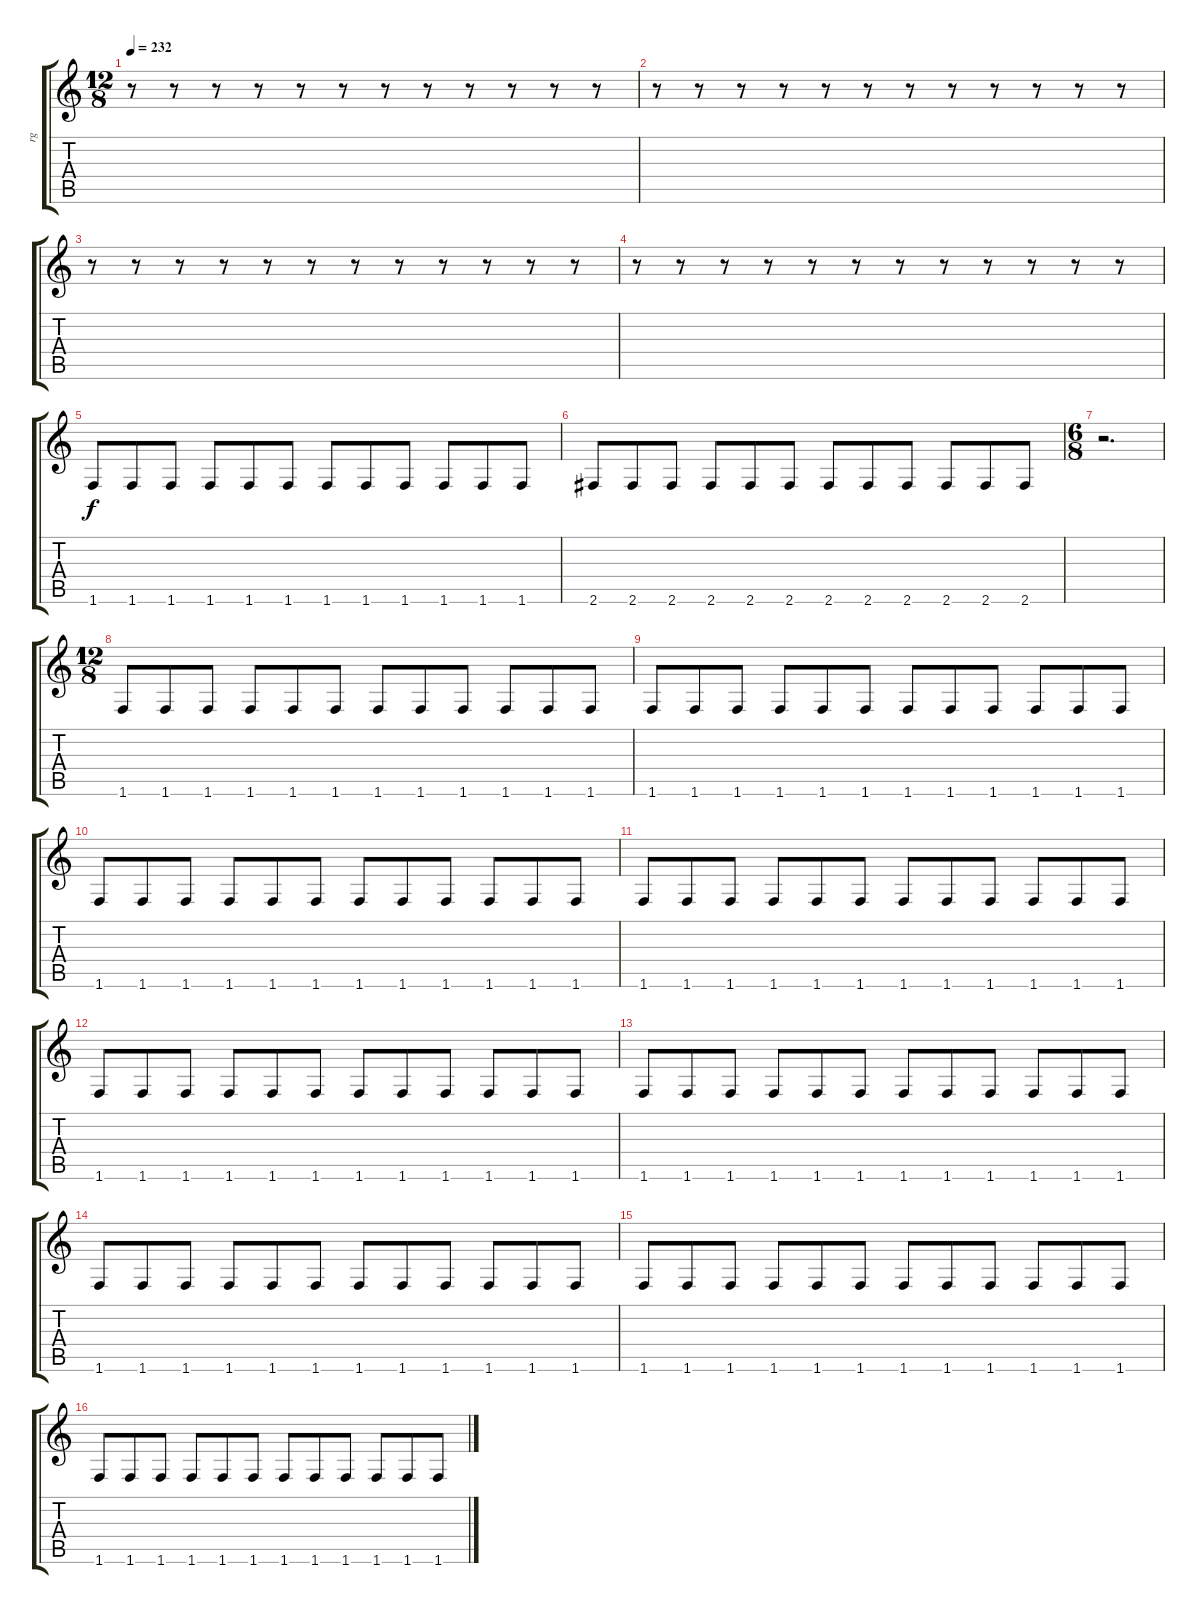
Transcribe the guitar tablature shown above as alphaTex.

\track ("rg" "rg") {instrument distortionguitar}
\staff {score tabs}
\tuning (E4 B3 G3 D3 A2 E2) {hide}
\ts (12 8)
\tempo 232
\clef g2
\ks c
r.8{dy f} r.8 r.8 r.8 r.8 r.8 r.8 r.8 r.8 r.8 r.8 r.8 |
r.8 r.8 r.8 r.8 r.8 r.8 r.8 r.8 r.8 r.8 r.8 r.8 |
r.8 r.8 r.8 r.8 r.8 r.8 r.8 r.8 r.8 r.8 r.8 r.8 |
r.8 r.8 r.8 r.8 r.8 r.8 r.8 r.8 r.8 r.8 r.8 r.8 |
1.6.8 1.6.8 1.6.8 1.6.8 1.6.8 1.6.8 1.6.8 1.6.8 1.6.8 1.6.8 1.6.8 1.6.8 |
2.6.8 2.6.8 2.6.8 2.6.8 2.6.8 2.6.8 2.6.8 2.6.8 2.6.8 2.6.8 2.6.8 2.6.8 |
\ts (6 8)
r.2{d} |
\ts (12 8)
1.6.8 1.6.8 1.6.8 1.6.8 1.6.8 1.6.8 1.6.8 1.6.8 1.6.8 1.6.8 1.6.8 1.6.8 |
1.6.8 1.6.8 1.6.8 1.6.8 1.6.8 1.6.8 1.6.8 1.6.8 1.6.8 1.6.8 1.6.8 1.6.8 |
1.6.8 1.6.8 1.6.8 1.6.8 1.6.8 1.6.8 1.6.8 1.6.8 1.6.8 1.6.8 1.6.8 1.6.8 |
1.6.8 1.6.8 1.6.8 1.6.8 1.6.8 1.6.8 1.6.8 1.6.8 1.6.8 1.6.8 1.6.8 1.6.8 |
1.6.8 1.6.8 1.6.8 1.6.8 1.6.8 1.6.8 1.6.8 1.6.8 1.6.8 1.6.8 1.6.8 1.6.8 |
1.6.8 1.6.8 1.6.8 1.6.8 1.6.8 1.6.8 1.6.8 1.6.8 1.6.8 1.6.8 1.6.8 1.6.8 |
1.6.8 1.6.8 1.6.8 1.6.8 1.6.8 1.6.8 1.6.8 1.6.8 1.6.8 1.6.8 1.6.8 1.6.8 |
1.6.8 1.6.8 1.6.8 1.6.8 1.6.8 1.6.8 1.6.8 1.6.8 1.6.8 1.6.8 1.6.8 1.6.8 |
1.6.8 1.6.8 1.6.8 1.6.8 1.6.8 1.6.8 1.6.8 1.6.8 1.6.8 1.6.8 1.6.8 1.6.8
